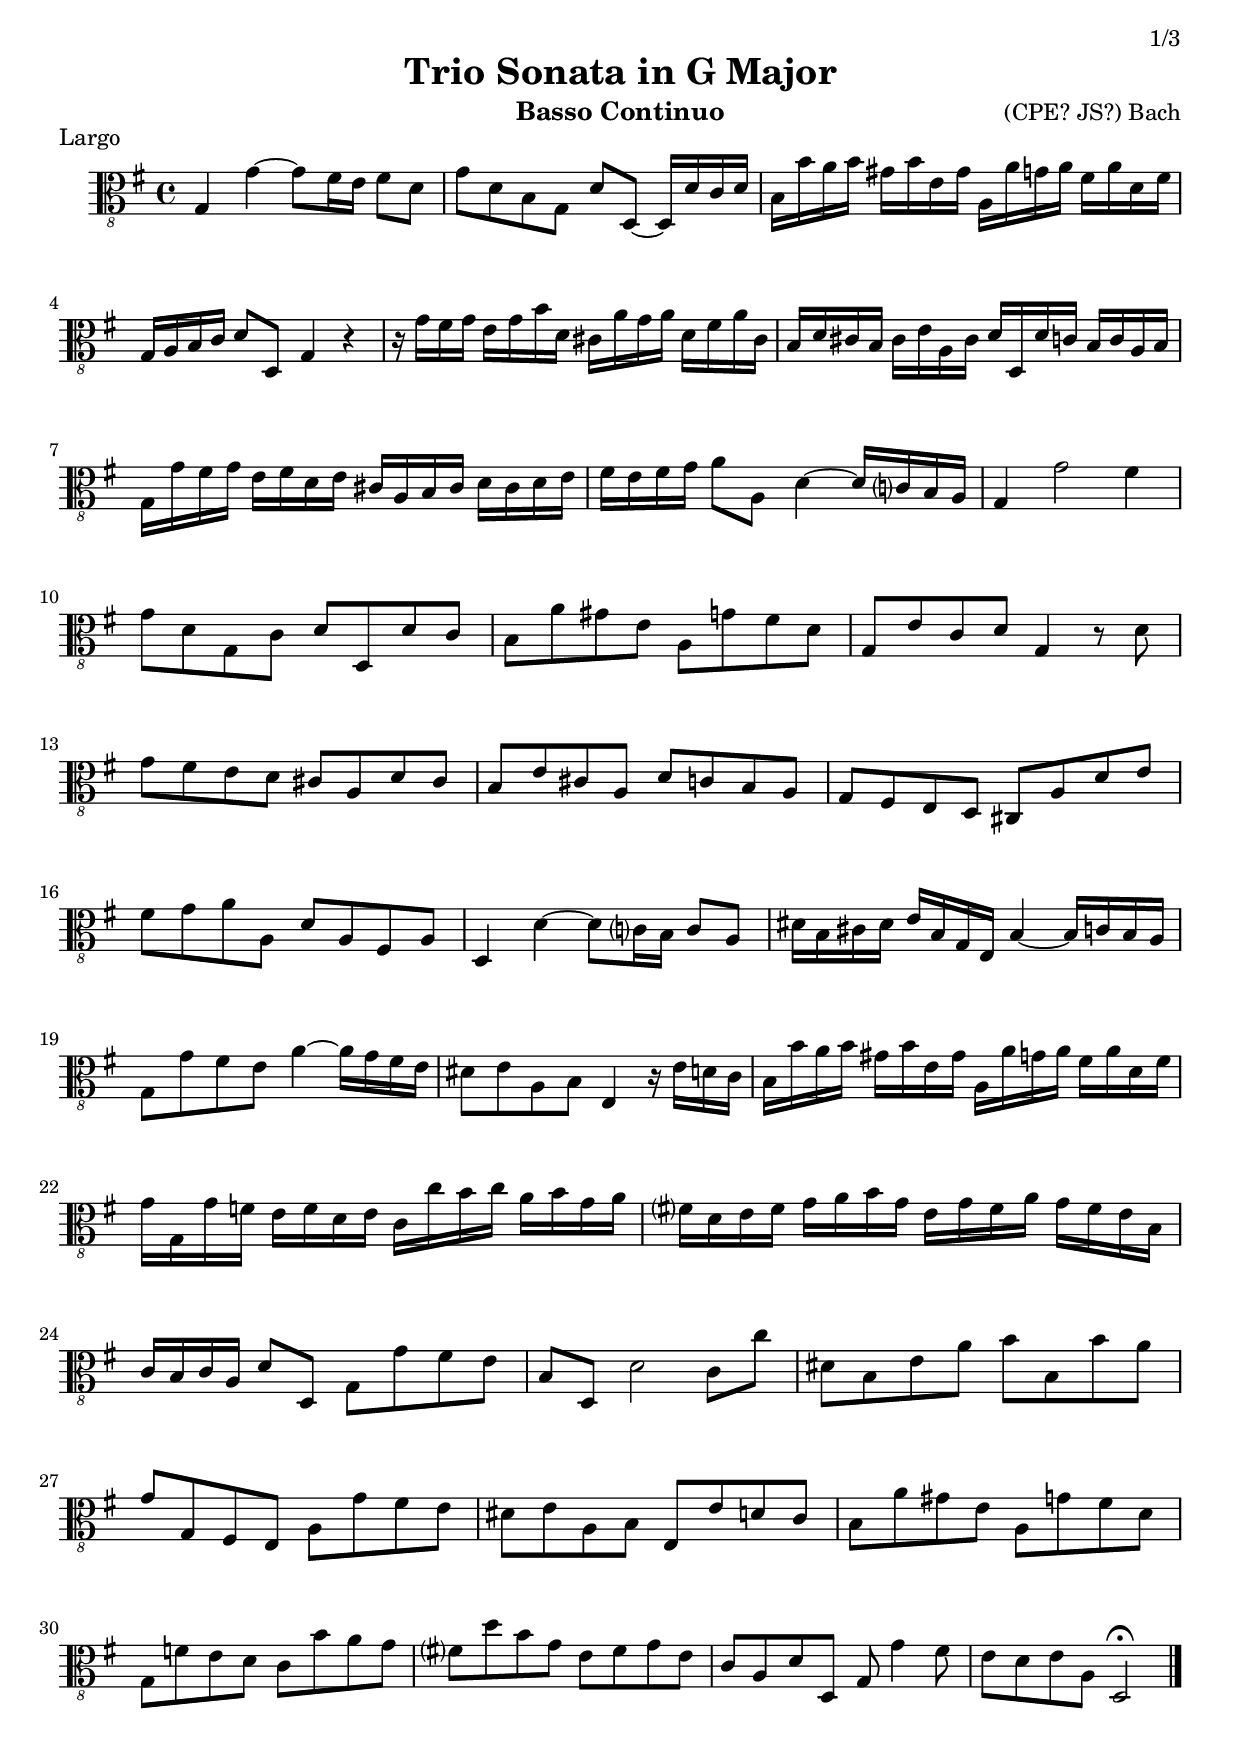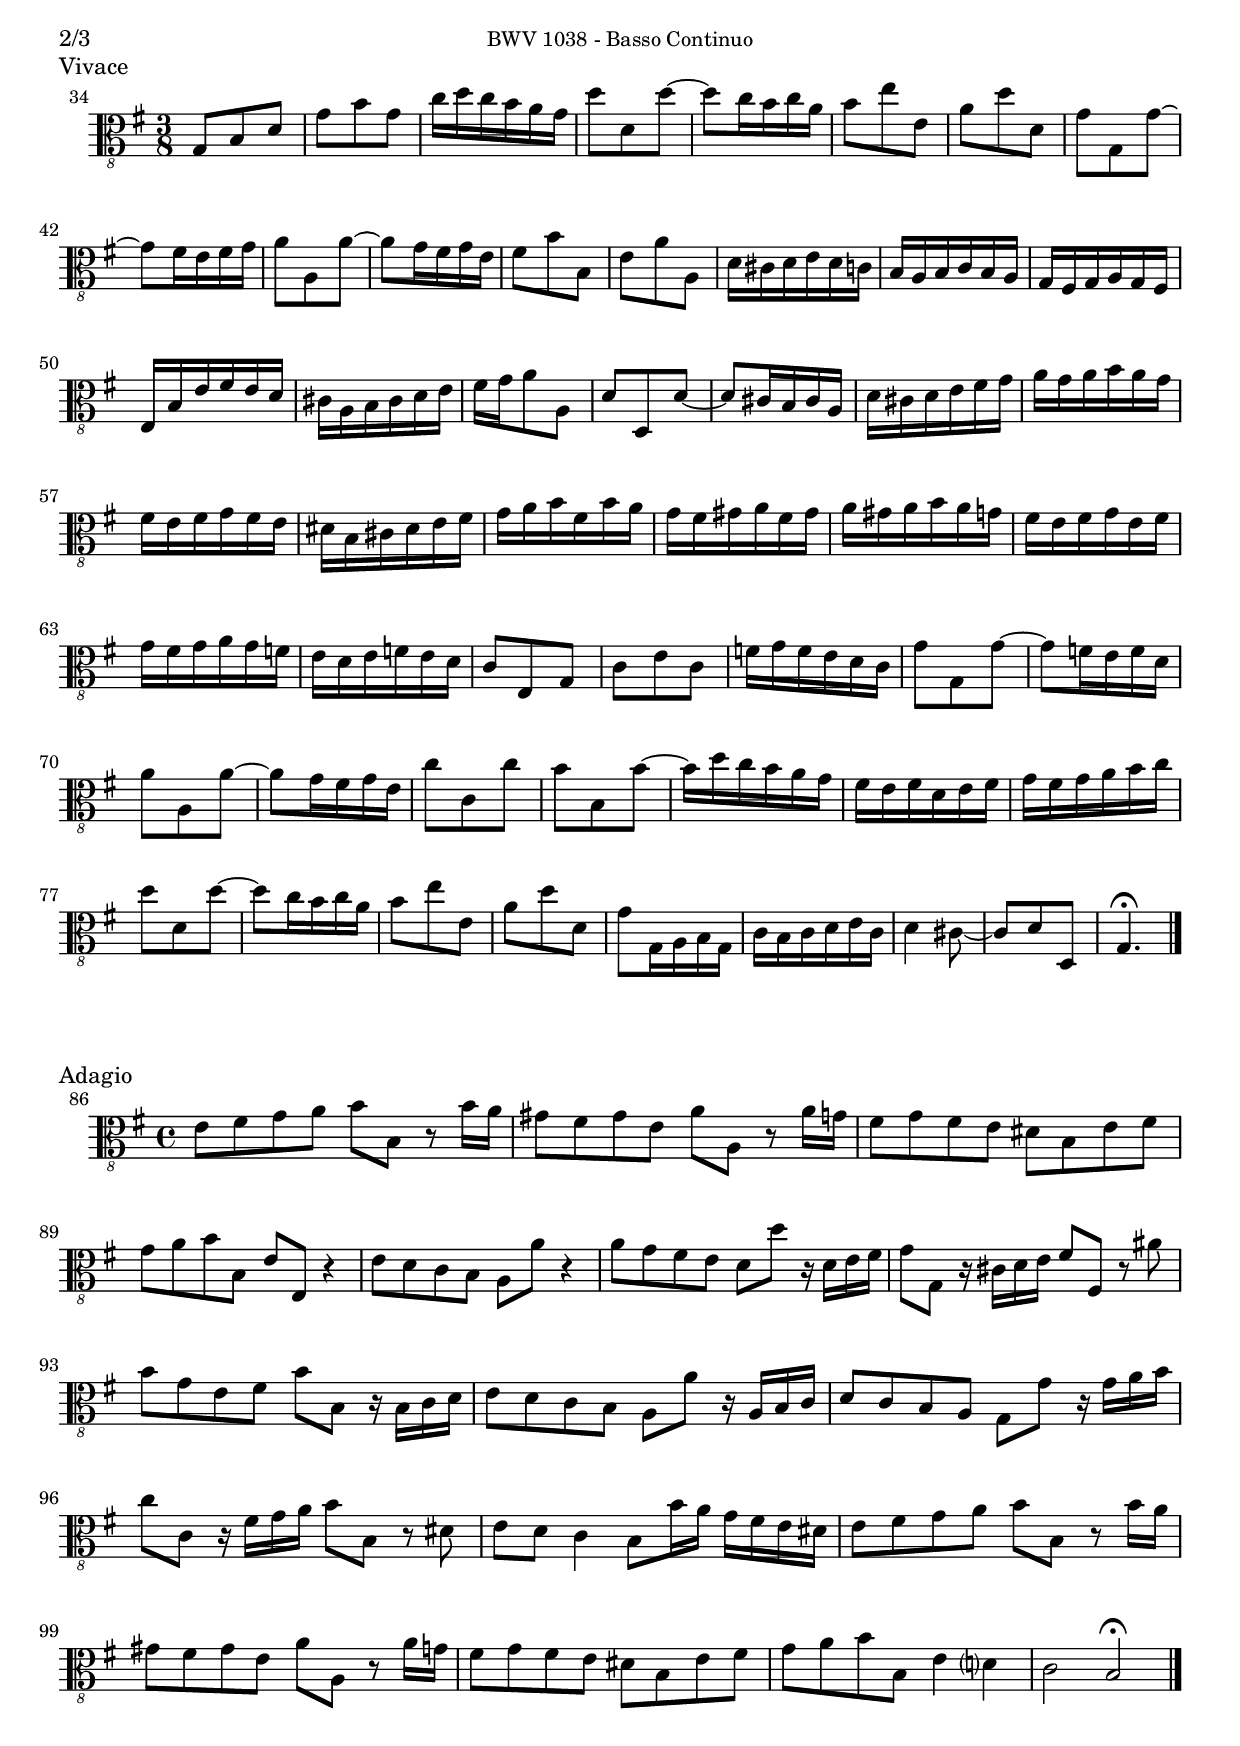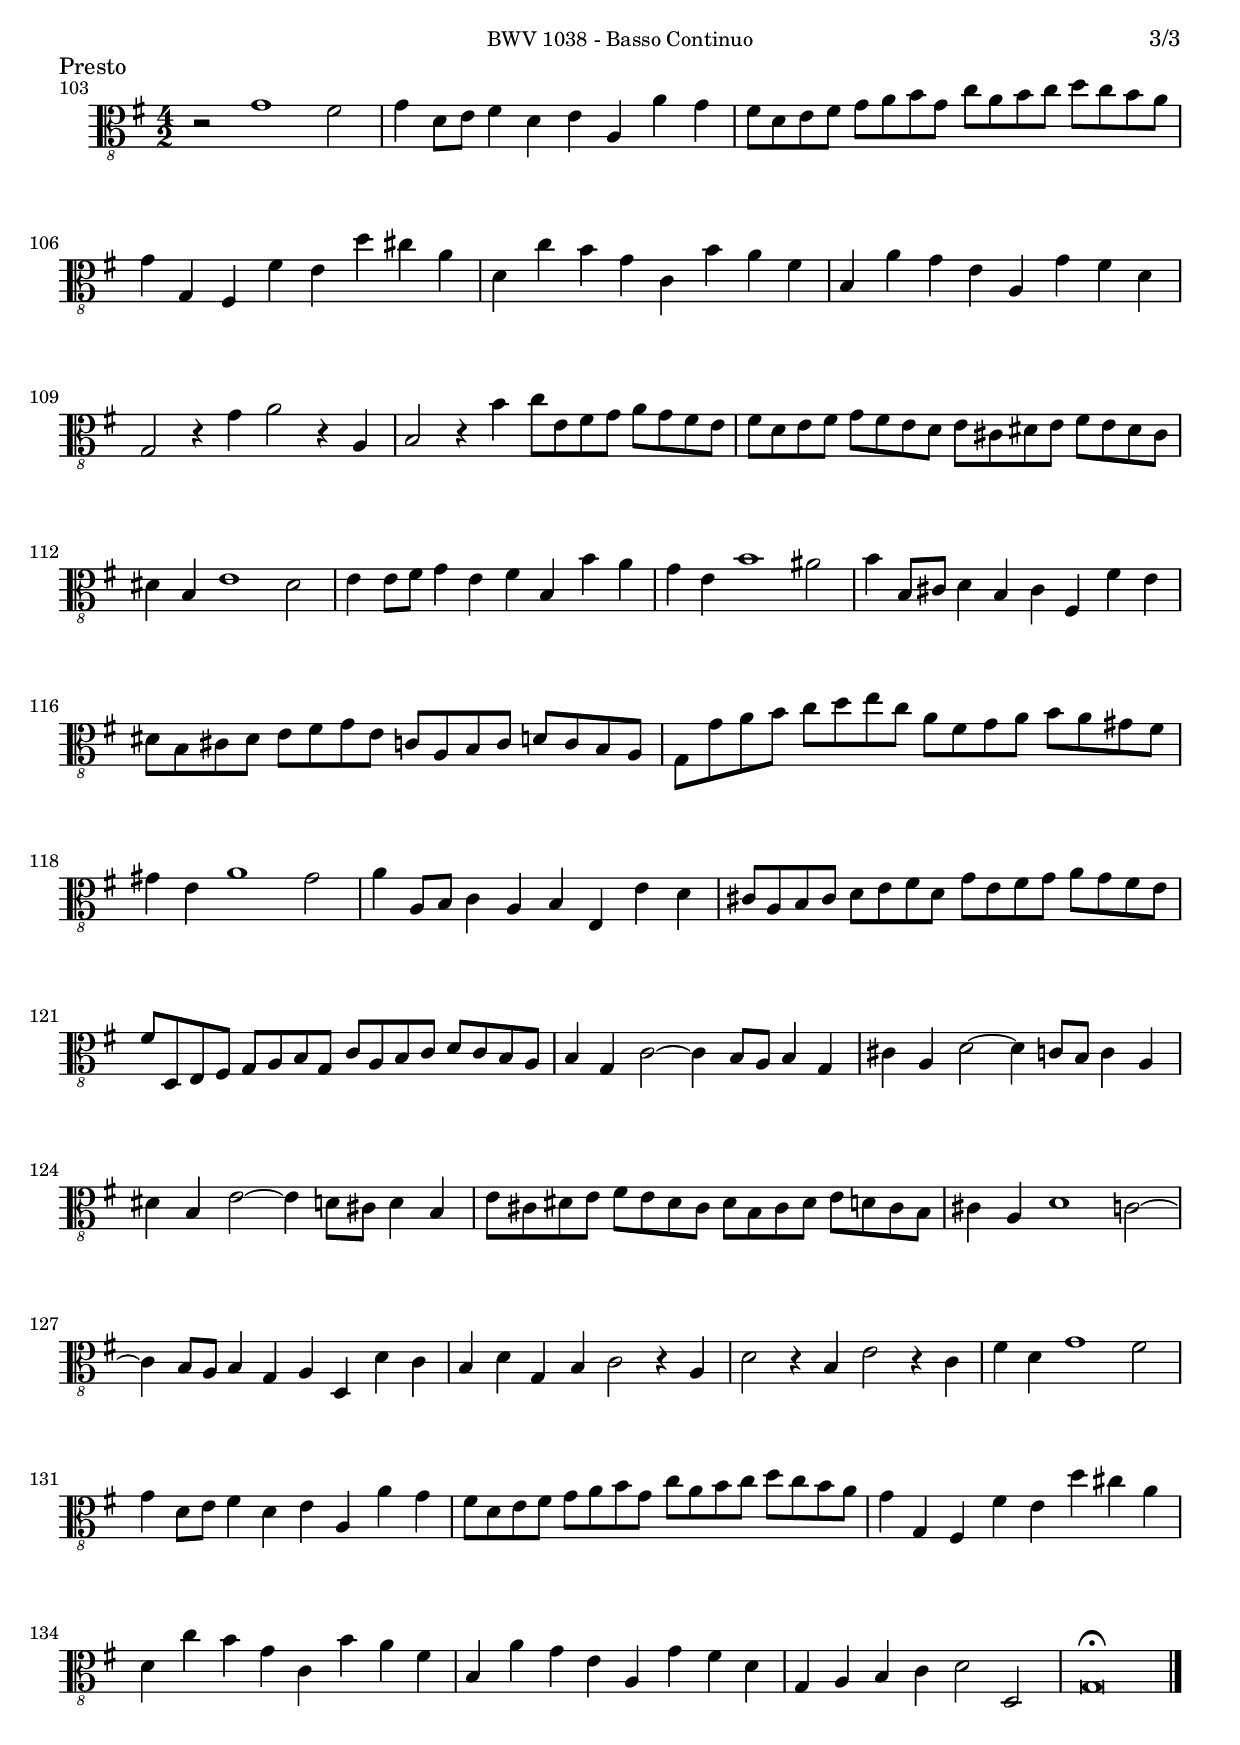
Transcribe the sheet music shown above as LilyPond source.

\version "2.22.0"
\language "english"

% NOTE: also use { \override Score.OttavaBracket.style = #'none } at the top-level
ottUp = { \ottava #1 \set Staff.ottavation = #"" }
ottDown = { \ottava #-1 \set Staff.ottavation = #"" }
ottDDown = { \ottava #-2 \set Staff.ottavation = #"" }
ottZ = { \ottava #0 }

\header {
  title = "Trio Sonata in G Major"
  stitle = "BWV 1038"
  composer = "(CPE? JS?) Bach"
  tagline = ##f
  instrument = "Basso Continuo"
}

\paper {
  print-first-page-number = ##t
  indent = 5\mm
  ragged-last-bottom = ##f

  evenHeaderMarkup = \markup
  \fill-line {
    \on-the-fly #print-page-number-check-first \concat { \fromproperty #'page:page-number-string "/3" }
    \on-the-fly #not-part-first-page \concat { \small {
                \fromproperty #'header:stitle " - " \fromproperty #'header:instrument }}
    ""
  }
  oddHeaderMarkup = \markup
  \fill-line {
    ""
    \on-the-fly #not-part-first-page \concat { \small {
                \fromproperty #'header:stitle " - " \fromproperty #'header:instrument }}
    \on-the-fly #print-page-number-check-first \concat { \fromproperty #'page:page-number-string "/3" }
  }
}


bassClef = { \clef "alto_8" }

\layout {
  \context {
    \Score skipBars = ##t
    \override DynamicTextSpanner.style = #'none
  }
}

MvIBc = \relative c {
    \time 4/4 \key g \major
    g4 g' ~ g8 fs16 e fs8 d |
    g8 d b g d'8 d, ~ d16 d'16 c d |
    b16 b' a b gs16 b e, gs a,16 a' g a fs16 a d, fs | \barNumberCheck #4
    g,16 a b c d8 d, g4 r |
    r16 g' fs g e16 g b d, cs16 a' g a d,16 fs a cs, |
    b16 d cs b cs16 e a, cs d16 d, d' c b16 c a b | \barNumberCheck #7
    g16 g' fs g e16 fs d e cs16 a b cs d16 cs d e |
    fs16 e fs g a8 a, d4 ~ d16 c? b a |
    g4 g'2 fs4 | \barNumberCheck #10
    g8 d g, c d8 d, d' c |
    b8 a' gs e a,8 g' fs d | \barNumberCheck #12
    g,8 e' c d g,4 r8 d'8 |
    g8 fs e d cs8 a d cs | \barNumberCheck #14
    b8 e cs a d8 c b a |
    g8 fs e d cs8 a' d e |
    fs8 g a a, d8 a fs a | \barNumberCheck #17
    d,4 d' ~ d8 c?16 b c8 a |
    ds16 b cs ds e16 b g e b'4 ~ b16 c b a |
    g8 g' fs e a4 ~ a16 g fs e | \barNumberCheck #20
    ds8 e a, b e,4 r16 e' d c |
    b16 b' a b gs16 b e, gs a,16 a' g a fs16 a d, fs |
    g16 g, g' f e16 f d e c16 c' b c a16 b g a | \barNumberCheck #23
    fs?16 d e fs g16 a b g e16 g fs a g16 fs e b |
    c16 b c a d8 d, g8 g' fs e |
    b8 d, d'2 c8 c' | \barNumberCheck #26
    ds,8 b e a b8 b, b' a |
    g8 g, fs e a8 g' fs e |
    ds8 e a, b e,8 e' d c | \barNumberCheck #29
    b8 a' gs e a,8 g' fs d |
    g,8 f' e d c8 b' a g | \barNumberCheck #31
    fs?8 d' b g e8 fs g e |
    c8 a d d, g8 g'4 fs8 |
    e8 d e a, d,2\fermata \bar "|."
}

MvIIBc = \relative c {
    \time 3/8 \key g \major
    \set Score.currentBarNumber = #34
    g8 b d |
    g b g |
    c16 d c b a g |
    d'8 d, d' ~ |
    d8 c16 b c a |
    b8 e e, |
    a8 d d, | \barNumberCheck #41
    g8 g, g' ~ |
    g8 fs16 e fs g |
    a8 a, a' ~ |
    a8 g16 fs g e |
    fs8 b b, |
    e8 a a, |
    d16 cs d e d c | \barNumberCheck #48
    b16 a b c b a |
    g16 fs g a g fs |
    e16 b' e fs e d |
    cs16 a b cs d e |
    fs16 g a8 a, |
    d8 d, d' ~ |
    d8 cs16 b cs a | \barNumberCheck #55
    d16 cs d e fs g |
    a16 g a b a g |
    fs16 e fs g fs e |
    ds16 b cs ds e fs |
    g16 a b fs b a |
    g16 fs gs a fs gs |
    a16 gs a  b a g | \barNumberCheck #62
    fs16 e fs g e fs |
    g16 fs g a g f |
    e16 d e f e d |
    c8 e, g |
    c8 e c |
    f16 g f e d c | \barNumberCheck #68
    g'8 g, g' ~ |
    g8 f16 e f d |
    a'8 a, a' ~ |
    a8 g16 fs g e |
    c'8 c, c' |
    b8 b, b' ~ | \barNumberCheck #74
    b16 d c b a g |
    fs16 e fs d e fs |
    g16 fs g a b c |
    d8 d, d' ~ |
    d8 c16 b c a |
    b8 e e, | \barNumberCheck #80
    a8 d d, |
    g8 g,16 a b g |
    c16 b c d e c |
    d4 cs8 ~ |
    cs8 d d, |
    g4.\fermata \bar "|."
}

MvIIIBc = \relative c {
    \time 4/4 \key g \major
    \set Score.currentBarNumber = #86
    e8 fs g a b8 b, r b'16 a |
    gs8 fs gs e a8 a, r a'16 g |
    fs8 g fs e ds8 b e fs | \barNumberCheck #89
    g8 a b b, e8 e, r4 |
    e'8 d c b a8 a' r4 | \barNumberCheck #91
    a8 g fs e d8 d' r16 d, e fs |
    g8 g, r16 cs d e fs8 fs, r8 as' | \barNumberCheck #93
    b8 g e fs b8 b, r16 b c d |
    e8 d c b a8 a' r16 a, b c |
    d8 c b a g8 g' r16 g a b | \barNumberCheck #96
    c8 c, r16 fs g a b8 b, r ds | \barNumberCheck #97
    e8 d c4 b8 b'16 a g16 fs e ds |
    e8 fs g a b8 b, r b'16 a | \barNumberCheck #99
    gs8 fs gs e a8 a, r8 a'16 g |
    fs8 g fs e ds8 b e fs | \barNumberCheck #101
    g8 a b b, e4 d? |
    c2 b2\fermata \bar "|."
}
MvIVBc = \relative c {
    \time 4/2 \key g \major
    \set Score.currentBarNumber = #103
    r2 g'1 fs2 |
    g4 d8 e fs4 d e a, a' g |
    fs8 d e fs g8 a b g c8 a b c d8 c b a | \barNumberCheck #106
    g4 g, fs fs' e4 d' cs a |
    d,4 c' b g c,4 b' a fs |
    b,4 a' g e a,4 g' fs d | \barNumberCheck #109
    g,2 r4 g' a2 r4 a,4 |
    b2 r4 b'4 c8 e, fs g a8 g fs e |
    fs8 d e fs g8 fs e d e8 cs ds e fs8 e ds cs | \barNumberCheck #112
    ds4 b e1 ds2 |
    e4 e8 fs g4 e fs4 b, b' a |
    g4 e b'1 as2 | \barNumberCheck #115
    b4 b,8 cs d4 b cs4 fs, fs' e |
    ds8 b cs ds e8 fs g e c8 a b c d8 c b a | \barNumberCheck #117
    g8 g' a b c8 d e c a8 fs g a b8 a gs fs |
    gs4 e a1 gs2 |
    a4 a,8 b c4 a b4 e, e' d | \barNumberCheck #120
    cs8 a b cs d8 e fs d g8 e fs g a8 g fs e |
    fs8 d, e fs g8 a b g c8 a b c d8 c b a |
    b4 g c2 ~ c4 b8 a b4 g | \barNumberCheck #123
    cs4 a d2 ~ d4 c8 b c4 a |
    ds4 b e2 ~ e4 d8 cs d4 b |
    e8 cs ds e fs8 e  ds cs ds8 b cs ds e8 d cs b | \barNumberCheck #126
    cs4 a d1 c2 ~ |
    c4 b8 a b4 g a4 d, d' c |
    b4 d g, b c2 r4 a | \barNumberCheck #129
    d2 r4 b4 e2 r4 c |
    fs4 d g1 fs2 |
    g4 d8 e fs4 d e4 a, a' g | \barNumberCheck #132
    fs8 d e fs g8 a b g c8 a b c d8 c b a |
    g4 g, fs fs' e4 d' cs a |
    d,4 c' b g c,4 b' a fs | \barNumberCheck #135
    b,4 a' g e a,4 g' fs d |
    g,4 a b c d2 d, |
    g\breve\fermata \bar "|."
}

\score {
  \header { piece = "Largo" }
  \new Staff { \bassClef \MvIBc }
  \layout {}
  \midi { \tempo 8 = 80 }
}
\pageBreak
\score {
  \header { piece = "Vivace" }
  \new Staff { \bassClef \MvIIBc }
  \layout {}
  \midi { \tempo 4. = 80 }
}
\score {
  \header { piece = "Adagio" }
  \new Staff { \bassClef \MvIIIBc }
  \layout {}
  \midi {}
}

\pageBreak
\score {
  \header { piece = "Presto" }
  \new Staff { \bassClef \MvIVBc }
  \layout {}
  \midi { \tempo 2 = 100 }
}

